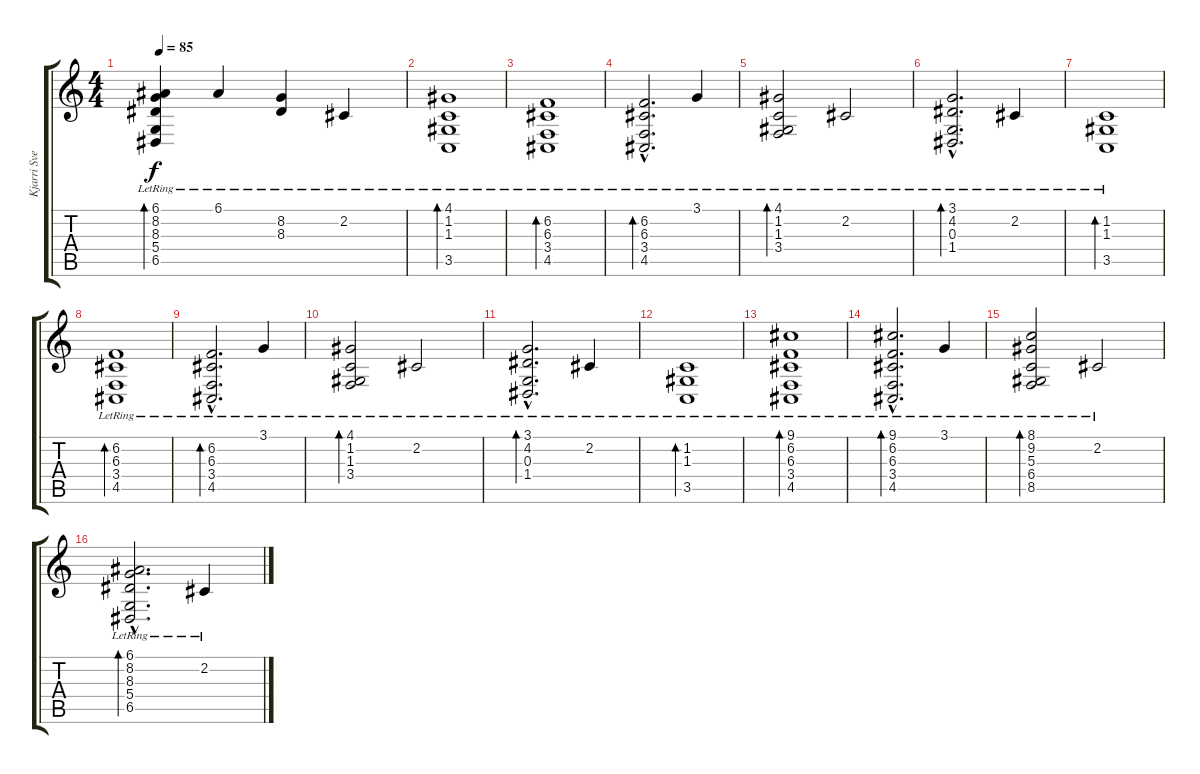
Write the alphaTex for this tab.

\track ("Kjarri Sveinsson (Piano)" "Kjarri Sve") {instrument acousticgrandpiano}
\staff {score tabs}
\tuning (E4 B3 G3 D3 A2 D2) {hide}
\ts (4 4)
\tempo 85
\clef g2
\ks c
(6.1{lr} 8.2{lr} 8.3{lr} 5.4{lr} 6.5{lr}).4{bd 60 dy f} 6.1{lr}.4 (8.2{lr} 8.3{lr}).4 2.2{lr}.4 |
(4.1{lr} 1.2{lr} 1.3{lr} 3.5{lr}).1{bd 60} |
(6.2{lr} 6.3{lr} 3.4{lr} 4.5{lr}).1{bd 60} |
(6.2{hac lr} 6.3{hac lr} 3.4{hac lr} 4.5{hac lr}).2{d bd 60} 3.1{lr}.4 |
(4.1{lr} 1.2{lr} 1.3{lr} 3.4{lr}).2{bd 60} 2.2{lr}.2 |
(3.1{hac lr} 4.2{hac lr} 0.3{hac lr} 1.4{hac lr}).2{d bd 60} 2.2{lr}.4 |
(1.2{lr} 1.3{lr} 3.5{lr}).1{bd 60} |
(6.2{lr} 6.3{lr} 3.4{lr} 4.5{lr}).1{bd 60} |
(6.2{hac lr} 6.3{hac lr} 3.4{hac lr} 4.5{hac lr}).2{d bd 60} 3.1{lr}.4 |
(4.1{lr} 1.2{lr} 1.3{lr} 3.4{lr}).2{bd 60} 2.2{lr}.2 |
(3.1{hac lr} 4.2{hac lr} 0.3{hac lr} 1.4{hac lr}).2{d bd 60} 2.2{lr}.4 |
(1.2{lr} 1.3{lr} 3.5{lr}).1{bd 60} |
(9.1{lr} 6.2{lr} 6.3{lr} 3.4{lr} 4.5{lr}).1{bd 60} |
(9.1{hac lr} 6.2{hac lr} 6.3{hac lr} 3.4{hac lr} 4.5{hac lr}).2{d bd 60} 3.1{lr}.4 |
(8.1{lr} 9.2{lr} 5.3{lr} 6.4{lr} 8.5{lr}).2{bd 60} 2.2{lr}.2 |
(6.1{hac lr} 8.2{hac lr} 8.3{hac lr} 5.4{hac lr} 6.5{hac lr}).2{d bd 60} 2.2{lr}.4
